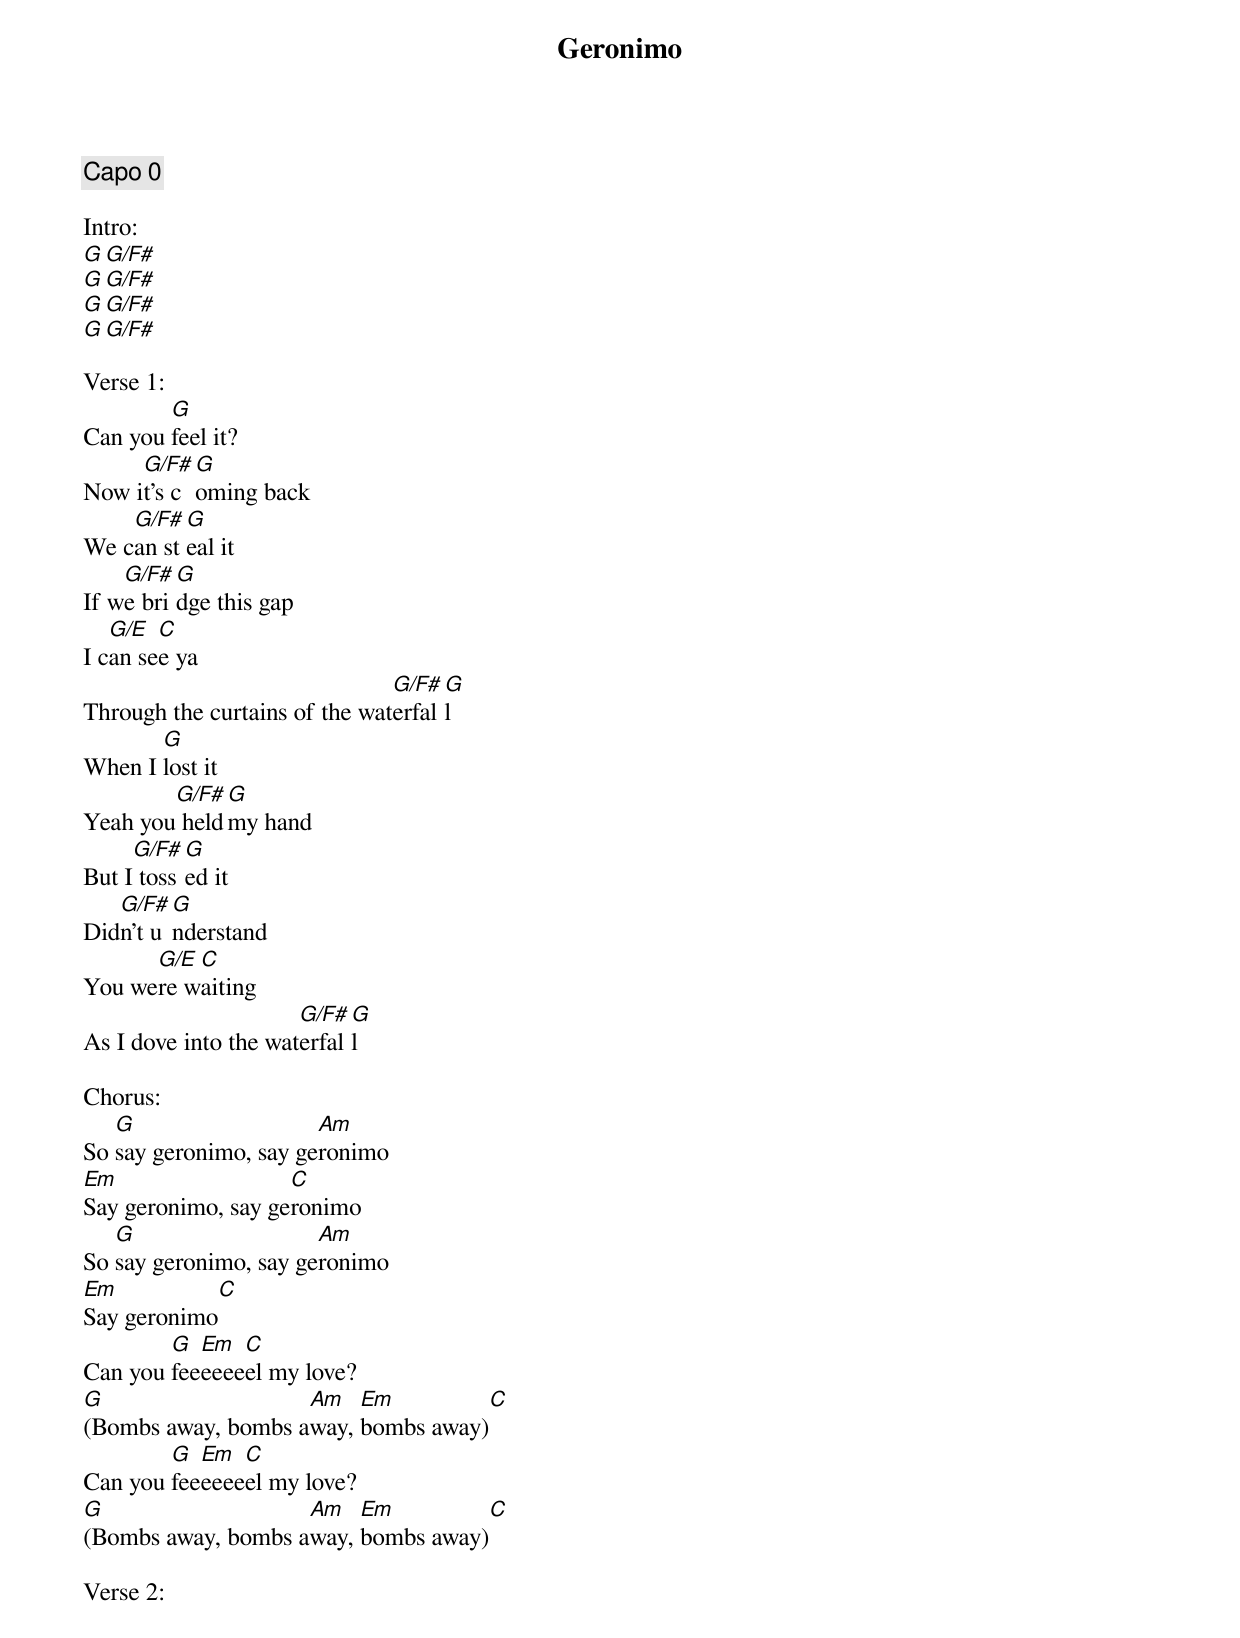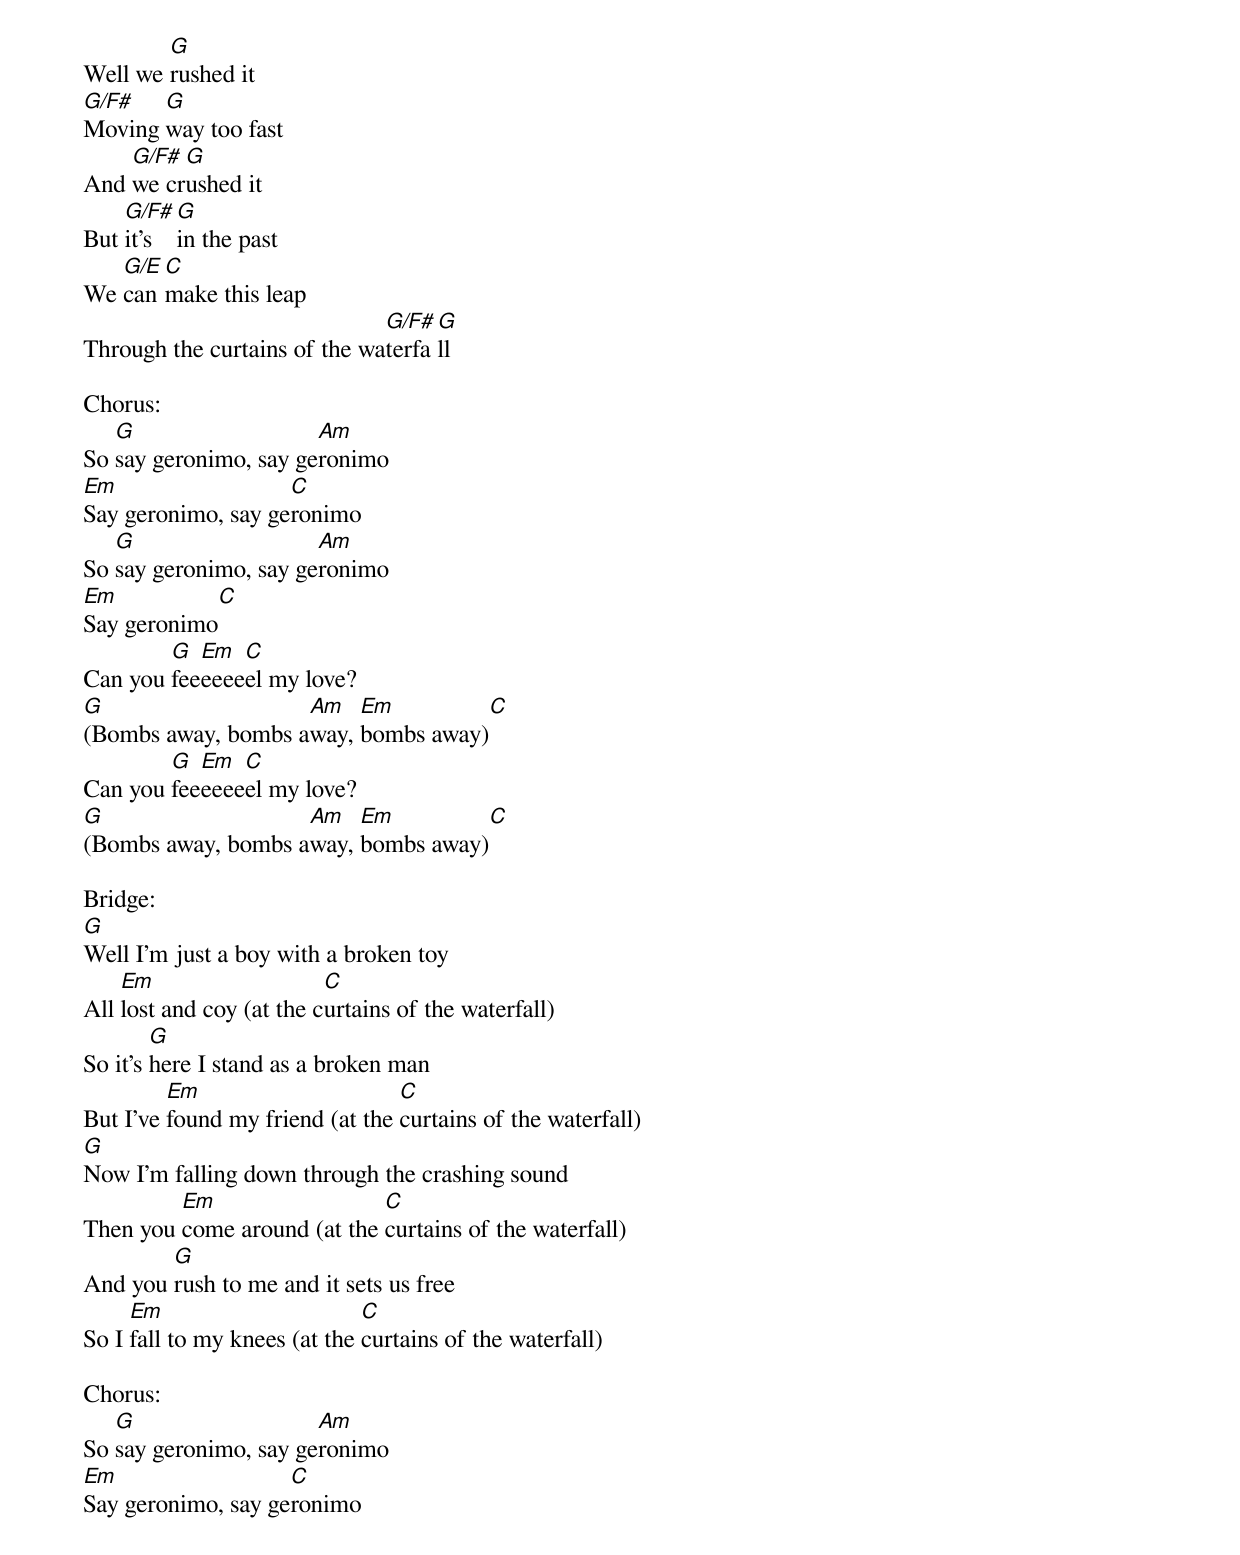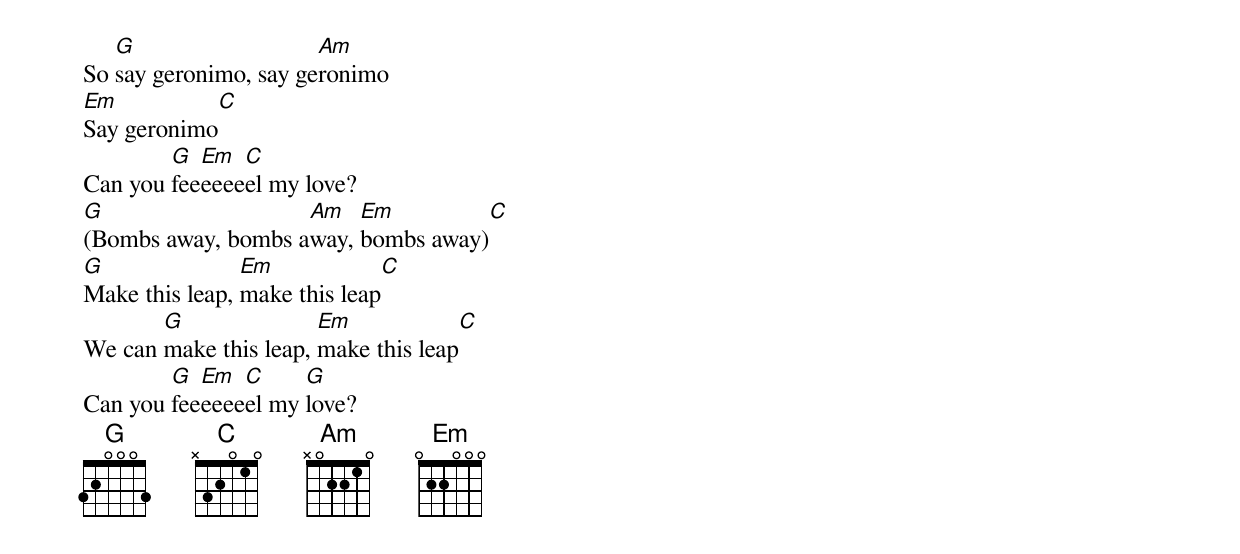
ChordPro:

{title:Geronimo}
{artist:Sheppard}
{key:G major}
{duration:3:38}
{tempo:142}
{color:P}

{comment: Capo 0}

Intro:
[G][G/F#]
[G][G/F#]
[G][G/F#]
[G][G/F#]

Verse 1:
Can you [G]feel it?
Now i[G/F#]t's c[G]oming back
We c[G/F#]an st[G]eal it
If w[G/F#]e bri[G]dge this gap
I c[G/E]an se[C]e ya
Through the curtains of the wat[G/F#]erfal[G]l
When I [G]lost it
Yeah you[G/F#] held[G]my hand
But I[G/F#] toss[G]ed it
Did[G/F#]n't u[G]nderstand
You we[G/E]re w[C]aiting
As I dove into the wat[G/F#]erfal[G]l

Chorus:
So [G]say geronimo, say ge[Am]ronimo
[Em]Say geronimo, say ge[C]ronimo
So [G]say geronimo, say ge[Am]ronimo
[Em]Say geronimo[C]
Can you [G]fee[Em]eeee[C]el my love?
[G](Bombs away, bombs a[Am]way, [Em]bombs away)[C]
Can you [G]fee[Em]eeee[C]el my love?
[G](Bombs away, bombs a[Am]way, [Em]bombs away)[C]

Verse 2:
Well we [G]rushed it
[G/F#]Moving [G]way too fast
And [G/F#]we cr[G]ushed it
But [G/F#]it's [G]in the past
We [G/E]can [C]make this leap
Through the curtains of the wa[G/F#]terfa[G]ll

Chorus:
So [G]say geronimo, say ge[Am]ronimo
[Em]Say geronimo, say ge[C]ronimo
So [G]say geronimo, say ge[Am]ronimo
[Em]Say geronimo[C]
Can you [G]fee[Em]eeee[C]el my love?
[G](Bombs away, bombs a[Am]way, [Em]bombs away)[C]
Can you [G]fee[Em]eeee[C]el my love?
[G](Bombs away, bombs a[Am]way, [Em]bombs away)[C]

Bridge:
[G]Well I'm just a boy with a broken toy
All [Em]lost and coy (at the c[C]urtains of the waterfall)
So it's [G]here I stand as a broken man
But I've [Em]found my friend (at the [C]curtains of the waterfall)
[G]Now I'm falling down through the crashing sound
Then you [Em]come around (at the [C]curtains of the waterfall)
And you [G]rush to me and it sets us free
So I [Em]fall to my knees (at the [C]curtains of the waterfall)

Chorus:
So [G]say geronimo, say ge[Am]ronimo
[Em]Say geronimo, say ge[C]ronimo
So [G]say geronimo, say ge[Am]ronimo
[Em]Say geronimo[C]
Can you [G]fee[Em]eeee[C]el my love?
[G](Bombs away, bombs a[Am]way, [Em]bombs away)[C]
[G]Make this leap, [Em]make this leap[C]
We can [G]make this leap, [Em]make this leap[C]
Can you [G]fee[Em]eeee[C]el my [G]love?
